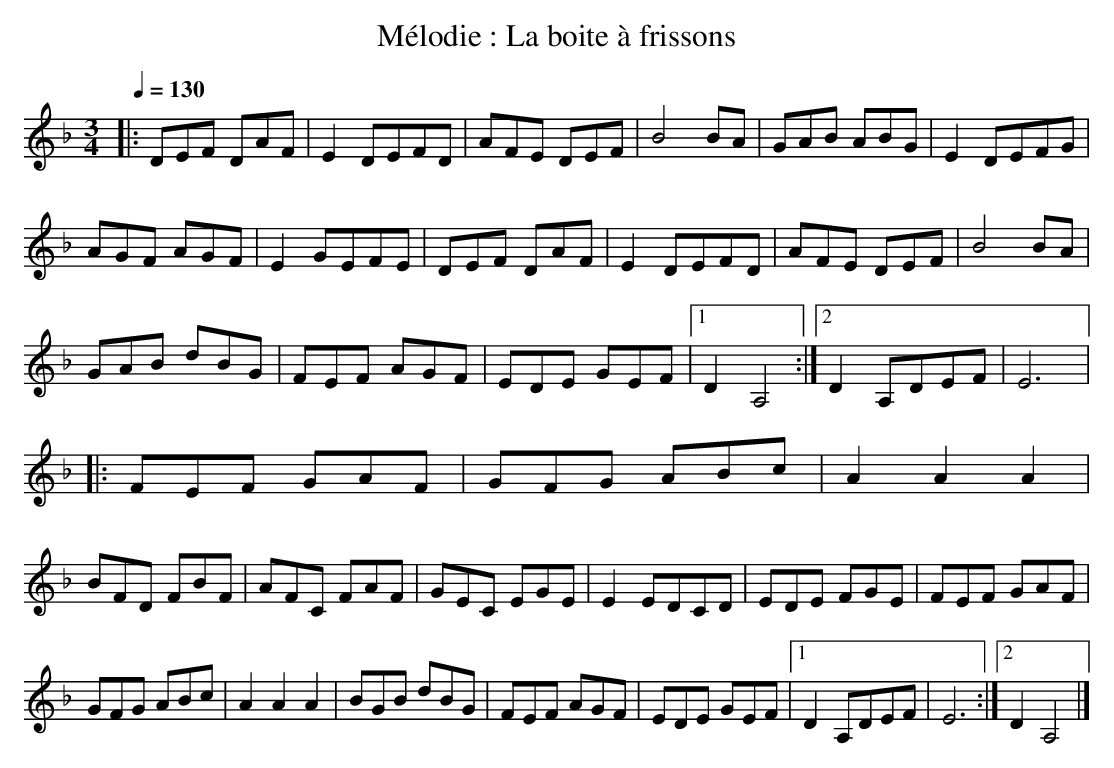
X:1
T:Mélodie : La boite à frissons
M:3/4
L:1/8
Q:1/4=130
K:F
|: DEF DAF | E2 DEFD | AFE DEF | B4 BA | GAB ABG | E2 DEFG |
AGF AGF | E2 GEFE | DEF DAF | E2 DEFD | AFE DEF | B4 BA |
GAB dBG | FEF AGF | EDE GEF |1 D2 A,4 :|2 D2 A,DEF | E6 |:
FEF GAF | GFG ABc | A2 A2 A2 |
BFD FBF | AFC FAF | GEC EGE | E2 EDCD | EDE FGE | FEF GAF |
GFG ABc | A2 A2 A2 | BGB dBG | FEF AGF | EDE GEF |1 D2 A,DEF | E6 :|2 D2 A,4 |]
